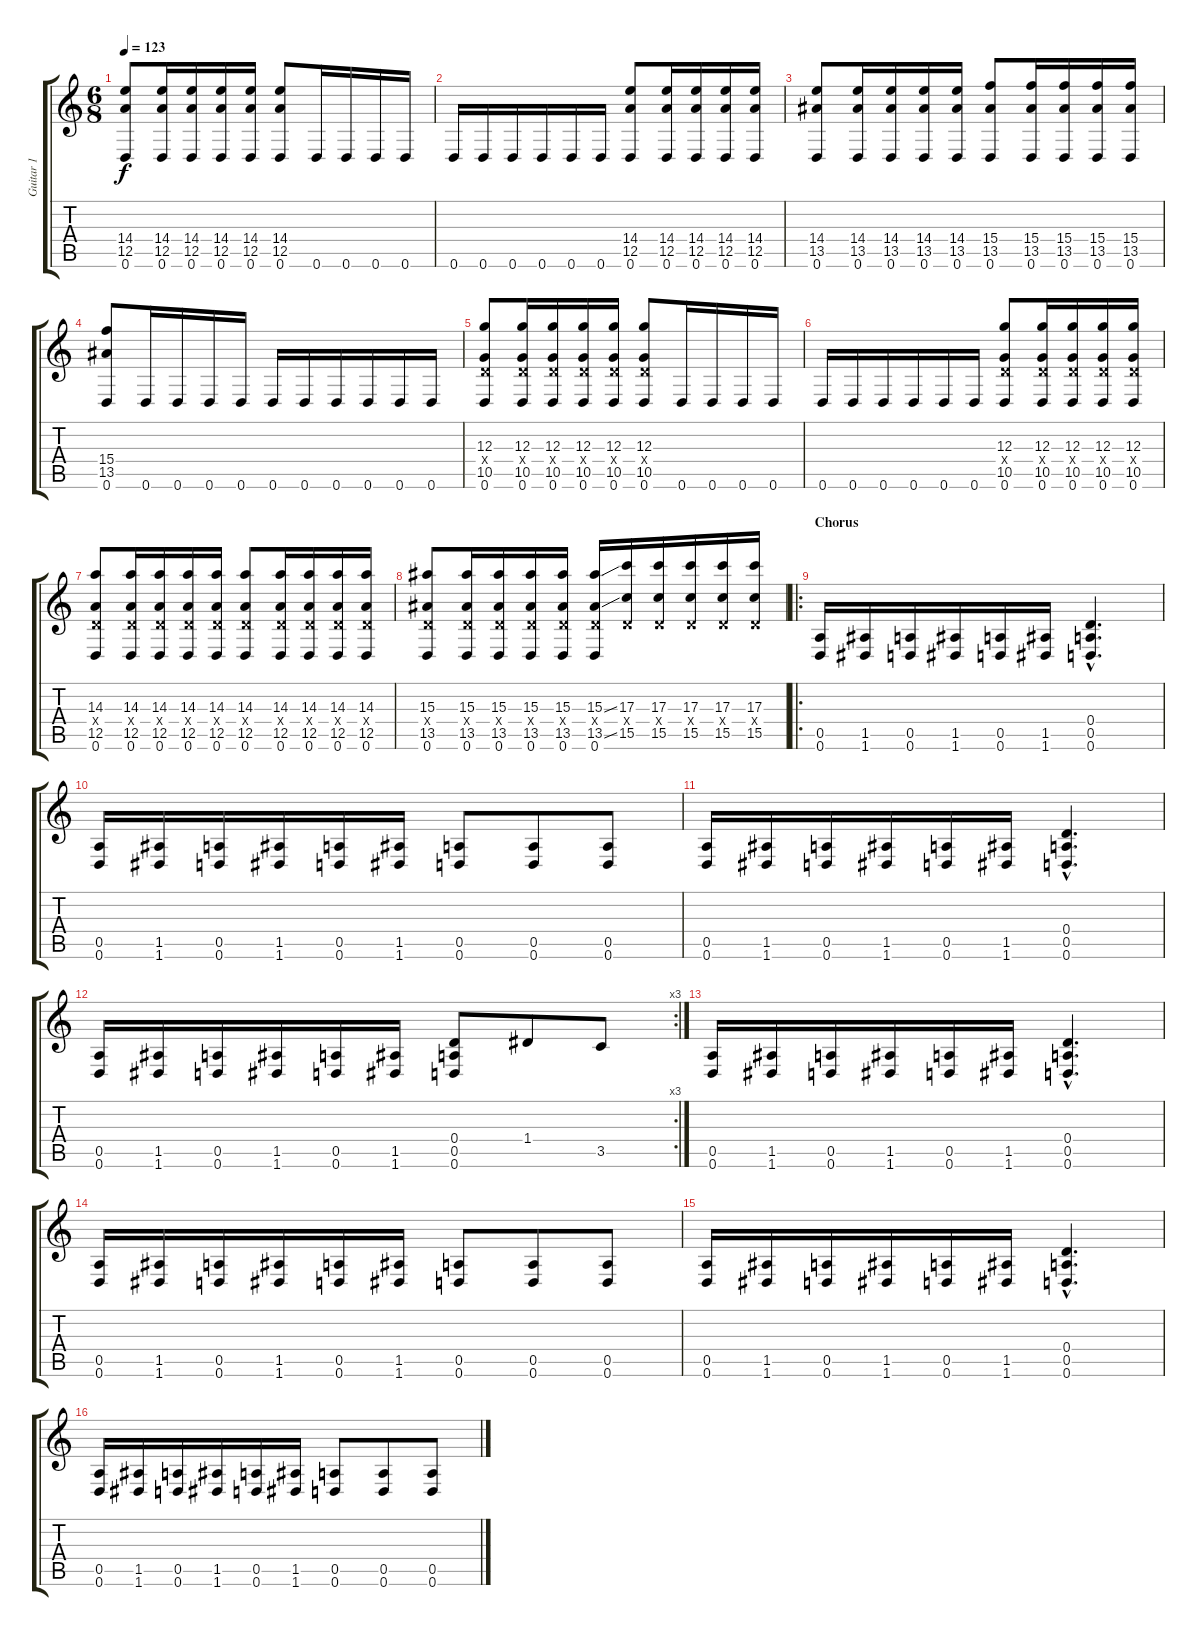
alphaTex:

\track ("Guitar 1" "Guitar 1") {instrument distortionguitar}
\staff {score tabs}
\tuning (E4 B3 G3 D3 A2 D2) {hide}
\ts (6 8)
\tempo 123
\clef g2
\ks c
(14.4 12.5 0.6).8{dy f} (14.4 12.5 0.6).16 (14.4 12.5 0.6).16 (14.4 12.5 0.6).16 (14.4 12.5 0.6).16 (14.4 12.5 0.6).8 0.6.16 0.6.16 0.6.16 0.6.16 |
0.6.16 0.6.16 0.6.16 0.6.16 0.6.16 0.6.16 (14.4 12.5 0.6).8 (14.4 12.5 0.6).16 (14.4 12.5 0.6).16 (14.4 12.5 0.6).16 (14.4 12.5 0.6).16 |
(14.4 13.5 0.6).8 (14.4 13.5 0.6).16 (14.4 13.5 0.6).16 (14.4 13.5 0.6).16 (14.4 13.5 0.6).16 (15.4 13.5 0.6).8 (15.4 13.5 0.6).16 (15.4 13.5 0.6).16 (15.4 13.5 0.6).16 (15.4 13.5 0.6).16 |
(15.4 13.5 0.6).8 0.6.16 0.6.16 0.6.16 0.6.16 0.6.16 0.6.16 0.6.16 0.6.16 0.6.16 0.6.16 |
(12.3 0.4{x} 10.5 0.6).8 (12.3 0.4{x} 10.5 0.6).16 (12.3 0.4{x} 10.5 0.6).16 (12.3 0.4{x} 10.5 0.6).16 (12.3 0.4{x} 10.5 0.6).16 (12.3 0.4{x} 10.5 0.6).8 0.6.16 0.6.16 0.6.16 0.6.16 |
0.6.16 0.6.16 0.6.16 0.6.16 0.6.16 0.6.16 (12.3 0.4{x} 10.5 0.6).8 (12.3 0.4{x} 10.5 0.6).16 (12.3 0.4{x} 10.5 0.6).16 (12.3 0.4{x} 10.5 0.6).16 (12.3 0.4{x} 10.5 0.6).16 |
(14.3 0.4{x} 12.5 0.6).8 (14.3 0.4{x} 12.5 0.6).16 (14.3 0.4{x} 12.5 0.6).16 (14.3 0.4{x} 12.5 0.6).16 (14.3 0.4{x} 12.5 0.6).16 (14.3 0.4{x} 12.5 0.6).8 (14.3 0.4{x} 12.5 0.6).16 (14.3 0.4{x} 12.5 0.6).16 (14.3 0.4{x} 12.5 0.6).16 (14.3 0.4{x} 12.5 0.6).16 |
(15.3 0.4{x} 13.5 0.6).8 (15.3 0.4{x} 13.5 0.6).16 (15.3 0.4{x} 13.5 0.6).16 (15.3 0.4{x} 13.5 0.6).16 (15.3 0.4{x} 13.5 0.6).16 (15.3{ss} 0.4{x} 13.5{ss} 0.6).16 (17.3 0.4{x} 15.5).16 (17.3 0.4{x} 15.5).16 (17.3 0.4{x} 15.5).16 (17.3 0.4{x} 15.5).16 (17.3 0.4{x} 15.5).16 |
\ro
\section ("" "Chorus")
(0.5 0.6).16 (1.5 1.6).16 (0.5 0.6).16 (1.5 1.6).16 (0.5 0.6).16 (1.5 1.6).16 (0.4{hac} 0.5{hac} 0.6{hac}).4{d} |
(0.5 0.6).16 (1.5 1.6).16 (0.5 0.6).16 (1.5 1.6).16 (0.5 0.6).16 (1.5 1.6).16 (0.5 0.6).8 (0.5 0.6).8 (0.5 0.6).8 |
(0.5 0.6).16 (1.5 1.6).16 (0.5 0.6).16 (1.5 1.6).16 (0.5 0.6).16 (1.5 1.6).16 (0.4{hac} 0.5{hac} 0.6{hac}).4{d} |
\rc 3
(0.5 0.6).16 (1.5 1.6).16 (0.5 0.6).16 (1.5 1.6).16 (0.5 0.6).16 (1.5 1.6).16 (0.4 0.5 0.6).8 1.4.8 3.5.8 |
(0.5 0.6).16 (1.5 1.6).16 (0.5 0.6).16 (1.5 1.6).16 (0.5 0.6).16 (1.5 1.6).16 (0.4{hac} 0.5{hac} 0.6{hac}).4{d} |
(0.5 0.6).16 (1.5 1.6).16 (0.5 0.6).16 (1.5 1.6).16 (0.5 0.6).16 (1.5 1.6).16 (0.5 0.6).8 (0.5 0.6).8 (0.5 0.6).8 |
(0.5 0.6).16 (1.5 1.6).16 (0.5 0.6).16 (1.5 1.6).16 (0.5 0.6).16 (1.5 1.6).16 (0.4{hac} 0.5{hac} 0.6{hac}).4{d} |
(0.5 0.6).16 (1.5 1.6).16 (0.5 0.6).16 (1.5 1.6).16 (0.5 0.6).16 (1.5 1.6).16 (0.5 0.6).8 (0.5 0.6).8 (0.5 0.6).8
